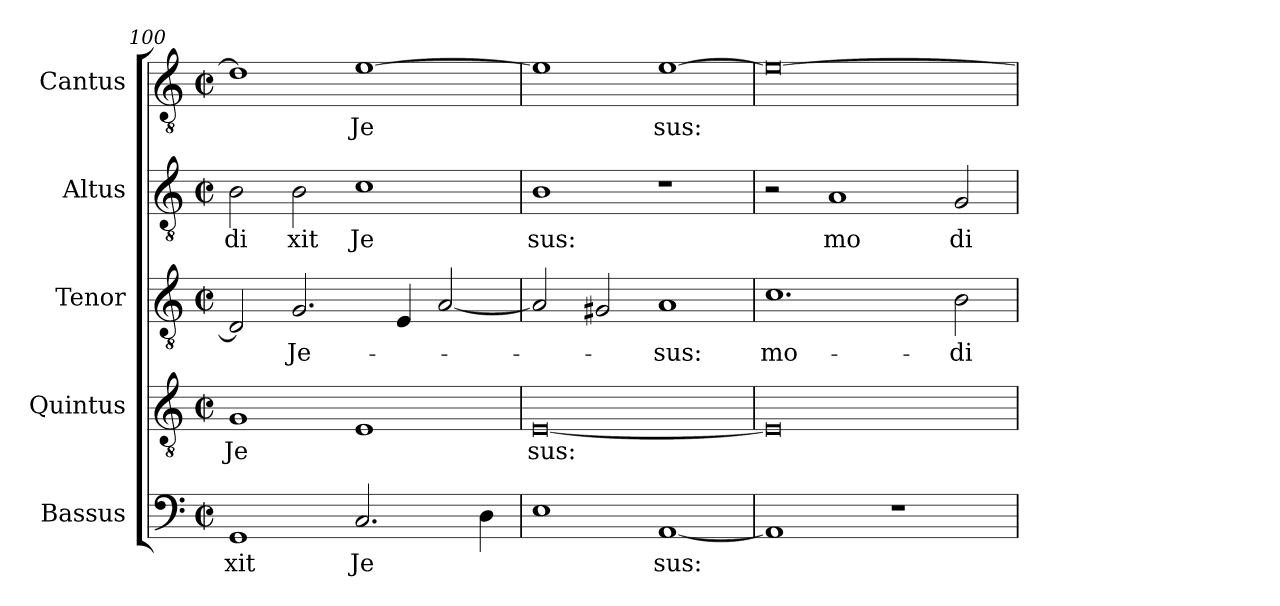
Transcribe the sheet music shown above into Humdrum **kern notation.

**kern	**text	**kern	**text	**kern	**text	**kern	**text	**kern	**text
*part5	*part5	*part4	*part4	*part3	*part3	*part2	*part2	*part1	*part1
*staff5	*staff5	*staff4	*staff4	*staff3	*staff3	*staff2	*staff2	*staff1	*staff1
*I"Bassus	*	*I"Quintus	*	*I"Tenor	*	*I"Altus	*	*I"Cantus	*
!!LO:LB:g=z
*clefF4	*	*clefGv2	*	*clefGv2	*	*clefGv2	*	*clefGv2	*
*M2/2	*	*M2/2	*	*M2/2	*	*M2/2	*	*M2/2	*
*met(c|)	*	*met(c|)	*	*met(c|)	*	*met(c|)	*	*met(c|)	*
=100	=100	=100	=100	=100	=100	=100	=100	=100	=100
!	!LO:LY:b:cj	!	!LO:LY:b:cj	!	!	!	!LO:LY:b:cj	!	!
1GG	-xit	1G	Je	2D/]	.	2B\	di	1d]	.
!	!	!	!	!	!LO:LY:b:cj	!	!LO:LY:b:cj	!	!
.	.	.	.	2.G/	Je-	2B\	xit	.	.
!	!LO:LY:b:cj	!	!	!	!	!	!LO:LY:b:cj	!	!LO:LY:b:cj
2.C/	Je	1E	.	.	.	1c	Je	[>1e	Je
.	.	.	.	4E/	.	.	.	.	.
.	.	.	.	[<2A/	.	.	.	.	.
4D\	.	.	.	.	.	.	.	.	.
=101	=101	=101	=101	=101	=101	=101	=101	=101	=101
!	!	!	!LO:LY:b	!	!	!	!LO:LY:b:cj	!	!
1E	.	[<0E	sus:	2A/]	.	1B	sus:	1e]	.
.	.	.	.	2G#/	.	.	.	.	.
!	!LO:LY:b	!	!	!	!LO:LY:b:cj	!	!	!	!LO:LY:b
[<1AA	sus:	.	.	1A	-sus:	1r	.	[>1e	sus:
=102	=102	=102	=102	=102	=102	=102	=102	=102	=102
!	!	!	!	!	!LO:LY:b:cj	!	!	!	!
1AA]	.	0E]	.	1.c	mo-	2r	.	0e_>	.
!	!	!	!	!	!	!	!LO:LY:b:cj	!	!
.	.	.	.	.	.	1A	mo	.	.
1r	.	.	.	.	.	.	.	.	.
!	!	!	!	!	!LO:LY:b:cj	!	!LO:LY:b:cj	!	!
.	.	.	.	2B\	-di-	2G/	di	.	.
=	=	=	=	=	=	=	=	=	=
*-	*-	*-	*-	*-	*-	*-	*-	*-	*-
